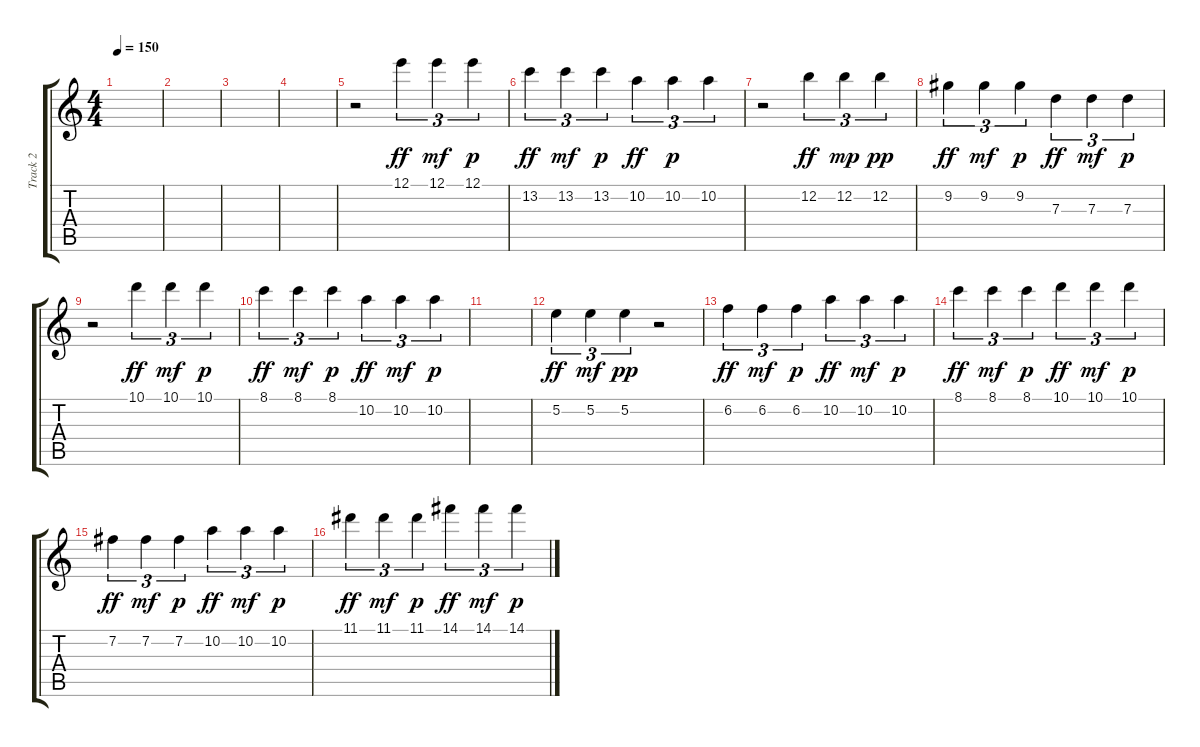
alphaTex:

\track ("Track 2" "Track 2") {instrument distortionguitar}
\staff {score tabs}
\tuning (E4 B3 G3 D3 A2 E2) {hide}
\ts (4 4)
\tempo 150
\clef g2
\ks c
|
|
|
|
r.2 12.1.4{tu (3 2) dy ff volume 12 instrument electricguitarjazz} 12.1.4{tu (3 2) dy mf} 12.1.4{tu (3 2) dy p} |
13.2.4{tu (3 2) dy ff} 13.2.4{tu (3 2) dy mf} 13.2.4{tu (3 2) dy p} 10.2.4{tu (3 2) dy ff} 10.2.4{tu (3 2) dy p} 10.2.4{tu (3 2)} |
r.2 12.2.4{tu (3 2) dy ff} 12.2.4{tu (3 2) dy mp} 12.2.4{tu (3 2) dy pp} |
9.2.4{tu (3 2) dy ff} 9.2.4{tu (3 2) dy mf} 9.2.4{tu (3 2) dy p} 7.3.4{tu (3 2) dy ff} 7.3.4{tu (3 2) dy mf} 7.3.4{tu (3 2) dy p} |
r.2 10.1.4{tu (3 2) dy ff} 10.1.4{tu (3 2) dy mf} 10.1.4{tu (3 2) dy p} |
8.1.4{tu (3 2) dy ff} 8.1.4{tu (3 2) dy mf} 8.1.4{tu (3 2) dy p} 10.2.4{tu (3 2) dy ff} 10.2.4{tu (3 2) dy mf} 10.2.4{tu (3 2) dy p} |
|
5.2.4{tu (3 2) dy ff} 5.2.4{tu (3 2) dy mf} 5.2.4{tu (3 2) dy pp} r.2 |
6.2.4{tu (3 2) dy ff} 6.2.4{tu (3 2) dy mf} 6.2.4{tu (3 2) dy p} 10.2.4{tu (3 2) dy ff} 10.2.4{tu (3 2) dy mf} 10.2.4{tu (3 2) dy p} |
8.1.4{tu (3 2) dy ff} 8.1.4{tu (3 2) dy mf} 8.1.4{tu (3 2) dy p} 10.1.4{tu (3 2) dy ff} 10.1.4{tu (3 2) dy mf} 10.1.4{tu (3 2) dy p} |
7.2.4{tu (3 2) dy ff} 7.2.4{tu (3 2) dy mf} 7.2.4{tu (3 2) dy p} 10.2.4{tu (3 2) dy ff} 10.2.4{tu (3 2) dy mf} 10.2.4{tu (3 2) dy p} |
11.1.4{tu (3 2) dy ff} 11.1.4{tu (3 2) dy mf} 11.1.4{tu (3 2) dy p} 14.1.4{tu (3 2) dy ff} 14.1.4{tu (3 2) dy mf} 14.1.4{tu (3 2) dy p}
